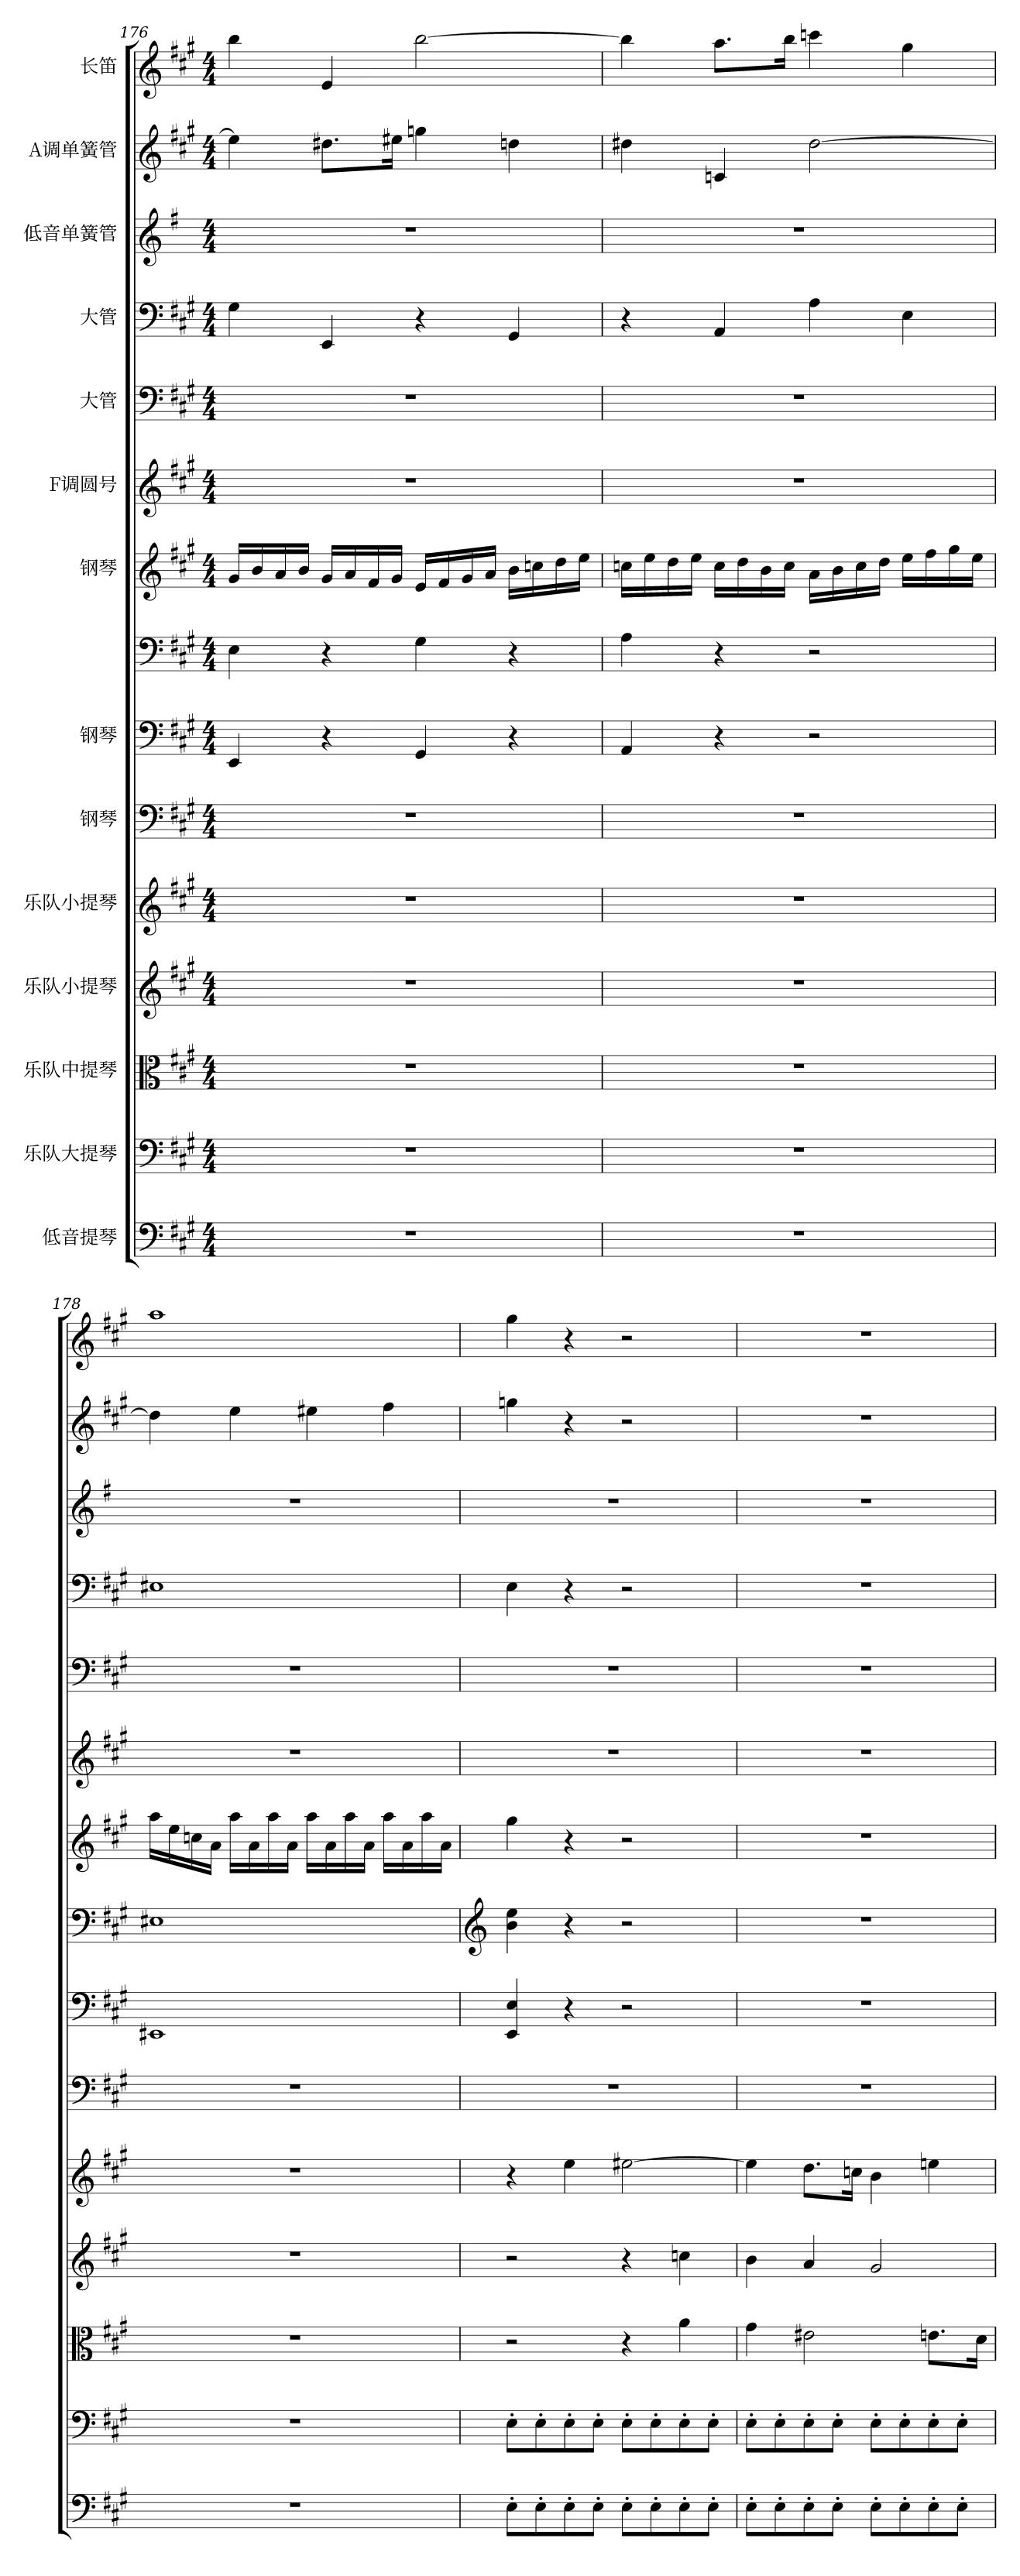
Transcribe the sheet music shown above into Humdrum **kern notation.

**kern	**kern	**kern	**kern	**kern	**kern	**kern	**kern	**kern	**kern	**kern	**kern	**kern	**kern	**kern
*part14	*part13	*part12	*part11	*part10	*part9	*part8	*part8	*part7	*part6	*part5	*part4	*part3	*part2	*part1
*staff15	*staff14	*staff13	*staff12	*staff11	*staff10	*staff9	*staff8	*staff7	*staff6	*staff5	*staff4	*staff3	*staff2	*staff1
*I"低音提琴	*I"乐队大提琴	*I"乐队中提琴	*I"乐队小提琴	*I"乐队小提琴	*I"钢琴	*I"钢琴	*	*I"钢琴	*I"F调圆号	*I"大管	*I"大管	*I"低音单簧管	*I"A调单簧管	*I"长笛
!!LO:PB:g=z
*clefF4	*clefF4	*clefC3	*clefG2	*clefG2	*clefF4	*clefF4	*clefF4	*clefG2	*clefG2	*clefF4	*clefF4	*clefG2	*clefG2	*clefG2
*ITrd7c12	*	*	*	*	*	*	*	*	*ITrd4c7	*	*	*ITrd8c14	*ITrd2c3	*
*k[f#c#g#]	*k[f#c#g#]	*k[f#c#g#]	*k[f#c#g#]	*k[f#c#g#]	*k[f#c#g#]	*k[f#c#g#]	*k[f#c#g#]	*k[f#c#g#]	*k[f#c#]	*k[f#c#g#]	*k[f#c#g#]	*k[f#]	*k[f#c#g#d#a#e#]	*k[f#c#g#]
*M4/4	*M4/4	*M4/4	*M4/4	*M4/4	*M4/4	*M4/4	*M4/4	*M4/4	*M4/4	*M4/4	*M4/4	*M4/4	*M4/4	*M4/4
=176	=176	=176	=176	=176	=176	=176	=176	=176	=176	=176	=176	=176	=176	=176
1r	1r	1r	1r	1r	1r	4EE/	4E\	16g#/LL	1r	1r	4G#\	1r	4cc##\]	4bb\
.	.	.	.	.	.	.	.	16b/	.	.	.	.	.	.
.	.	.	.	.	.	.	.	16a/	.	.	.	.	.	.
.	.	.	.	.	.	.	.	16b/JJ	.	.	.	.	.	.
.	.	.	.	.	.	4r	4r	16g#/LL	.	.	4EE/	.	8.b#X\L	4e/
.	.	.	.	.	.	.	.	16a/	.	.	.	.	.	.
.	.	.	.	.	.	.	.	16f#/	.	.	.	.	.	.
.	.	.	.	.	.	.	.	16g#/JJ	.	.	.	.	16cc##X\Jk	.
.	.	.	.	.	.	4GG#/	4G#\	16e/LL	.	.	4r	.	4een\	[2bb\
.	.	.	.	.	.	.	.	16f#/	.	.	.	.	.	.
.	.	.	.	.	.	.	.	16g#/	.	.	.	.	.	.
.	.	.	.	.	.	.	.	16a/JJ	.	.	.	.	.	.
.	.	.	.	.	.	4r	4r	16b\LL	.	.	4GG#/	.	4bn\	.
.	.	.	.	.	.	.	.	16ccn\	.	.	.	.	.	.
.	.	.	.	.	.	.	.	16dd\	.	.	.	.	.	.
.	.	.	.	.	.	.	.	16ee\JJ	.	.	.	.	.	.
=177	=177	=177	=177	=177	=177	=177	=177	=177	=177	=177	=177	=177	=177	=177
1r	1r	1r	1r	1r	1r	4AA/	4A\	16ccn\LL	1r	1r	4r	1r	4b#X\	4bb\]
.	.	.	.	.	.	.	.	16ee\	.	.	.	.	.	.
.	.	.	.	.	.	.	.	16dd\	.	.	.	.	.	.
.	.	.	.	.	.	.	.	16ee\JJ	.	.	.	.	.	.
.	.	.	.	.	.	4r	4r	16cc\LL	.	.	4AA/	.	4An/	8.aa\L
.	.	.	.	.	.	.	.	16dd\	.	.	.	.	.	.
.	.	.	.	.	.	.	.	16b\	.	.	.	.	.	.
.	.	.	.	.	.	.	.	16cc\JJ	.	.	.	.	.	16bb\Jk
.	.	.	.	.	.	2r	2r	16a\LL	.	.	4A\	.	[2b#\	4cccn\
.	.	.	.	.	.	.	.	16b\	.	.	.	.	.	.
.	.	.	.	.	.	.	.	16cc\	.	.	.	.	.	.
.	.	.	.	.	.	.	.	16dd\JJ	.	.	.	.	.	.
.	.	.	.	.	.	.	.	16ee\LL	.	.	4E\	.	.	4gg#\
.	.	.	.	.	.	.	.	16ff#\	.	.	.	.	.	.
.	.	.	.	.	.	.	.	16gg#\	.	.	.	.	.	.
.	.	.	.	.	.	.	.	16ee\JJ	.	.	.	.	.	.
!!LO:PB:g=z
=178	=178	=178	=178	=178	=178	=178	=178	=178	=178	=178	=178	=178	=178	=178
1r	1r	1r	1r	1r	1r	1EE#X	1E#X	16aa\LL	1r	1r	1E#X	1r	4b#\]	1aa
.	.	.	.	.	.	.	.	16ee\	.	.	.	.	.	.
.	.	.	.	.	.	.	.	16ccn\	.	.	.	.	.	.
.	.	.	.	.	.	.	.	16a\JJ	.	.	.	.	.	.
.	.	.	.	.	.	.	.	16aa\LL	.	.	.	.	4cc#\	.
.	.	.	.	.	.	.	.	16a\	.	.	.	.	.	.
.	.	.	.	.	.	.	.	16aa\	.	.	.	.	.	.
.	.	.	.	.	.	.	.	16a\JJ	.	.	.	.	.	.
.	.	.	.	.	.	.	.	16aa\LL	.	.	.	.	4cc##X\	.
.	.	.	.	.	.	.	.	16a\	.	.	.	.	.	.
.	.	.	.	.	.	.	.	16aa\	.	.	.	.	.	.
.	.	.	.	.	.	.	.	16a\JJ	.	.	.	.	.	.
.	.	.	.	.	.	.	.	16aa\LL	.	.	.	.	4dd#\	.
.	.	.	.	.	.	.	.	16a\	.	.	.	.	.	.
.	.	.	.	.	.	.	.	16aa\	.	.	.	.	.	.
.	.	.	.	.	.	.	.	16a\JJ	.	.	.	.	.	.
=179	=179	=179	=179	=179	=179	=179	=179	=179	=179	=179	=179	=179	=179	=179
*	*	*	*	*	*	*	*clefG2	*	*	*	*	*	*	*
8EE'\L	8E'\L	2r	2r	4r	1r	4EE/ 4E/	4b\ 4ee\	4gg#\	1r	1r	4E\	1r	4een\	4gg#\
8EE'\	8E'\	.	.	.	.	.	.	.	.	.	.	.	.	.
8EE'\	8E'\	.	.	4ee\	.	4r	4r	4r	.	.	4r	.	4r	4r
8EE'\J	8E'\J	.	.	.	.	.	.	.	.	.	.	.	.	.
8EE'\L	8E'\L	4r	4r	[2ee#X\	.	2r	2r	2r	.	.	2r	.	2r	2r
8EE'\	8E'\	.	.	.	.	.	.	.	.	.	.	.	.	.
8EE'\	8E'\	4a\	4ccn\	.	.	.	.	.	.	.	.	.	.	.
8EE'\J	8E'\J	.	.	.	.	.	.	.	.	.	.	.	.	.
=180	=180	=180	=180	=180	=180	=180	=180	=180	=180	=180	=180	=180	=180	=180
8EE'\L	8E'\L	4g#\	4b\	4ee#\]	1r	1r	1r	1r	1r	1r	1r	1r	1r	1r
8EE'\	8E'\	.	.	.	.	.	.	.	.	.	.	.	.	.
8EE'\	8E'\	2e#X\	4a/	8.dd\L	.	.	.	.	.	.	.	.	.	.
8EE'\J	8E'\J	.	.	.	.	.	.	.	.	.	.	.	.	.
.	.	.	.	16ccn\Jk	.	.	.	.	.	.	.	.	.	.
8EE'\L	8E'\L	.	2g#/	4b\	.	.	.	.	.	.	.	.	.	.
8EE'\	8E'\	.	.	.	.	.	.	.	.	.	.	.	.	.
8EE'\	8E'\	8.en\L	.	4een\	.	.	.	.	.	.	.	.	.	.
8EE'\J	8E'\J	.	.	.	.	.	.	.	.	.	.	.	.	.
.	.	16d\Jk	.	.	.	.	.	.	.	.	.	.	.	.
=	=	=	=	=	=	=	=	=	=	=	=	=	=	=
*-	*-	*-	*-	*-	*-	*-	*-	*-	*-	*-	*-	*-	*-	*-
